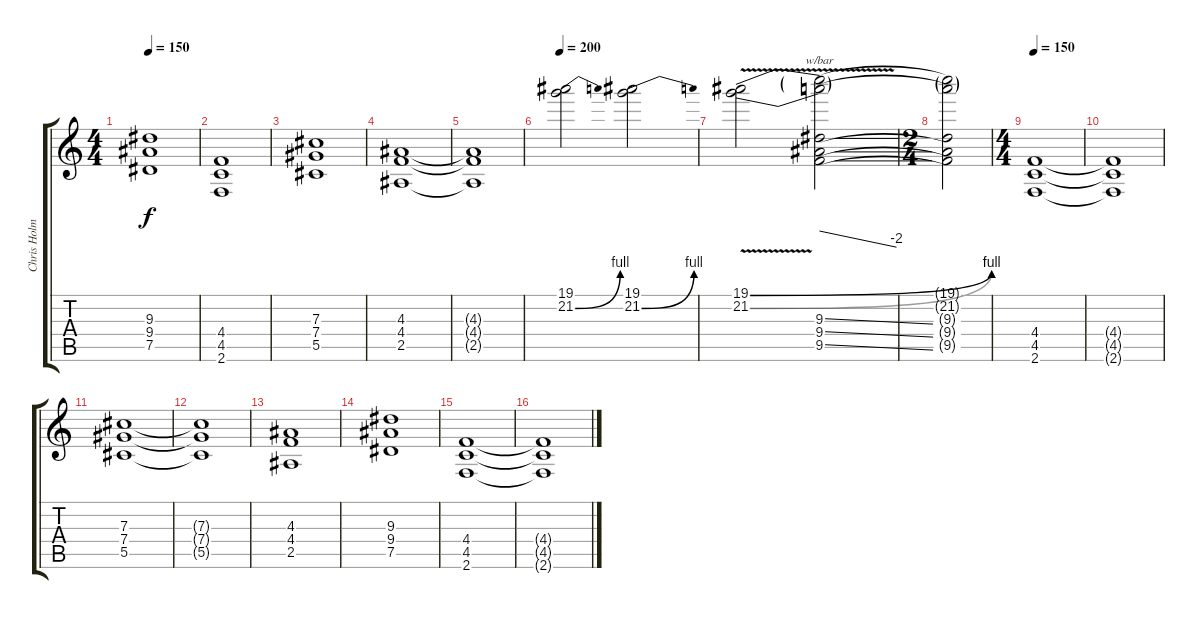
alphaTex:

\track ("Chris Holmes" "Chris Holm") {instrument distortionguitar}
\staff {score tabs}
\tuning (Eb4 Bb3 Gb3 Db3 Ab2 Eb2) {hide}
\ts (4 4)
\tempo 150
\clef g2
\ks c
(9.3 9.4 7.5).1{dy f} |
(4.4 4.5 2.6).1 |
(7.3 7.4 5.5).1 |
(4.3 4.4 2.5).1 |
(4.3{t} 4.4{t} 2.5{t}).1 |
\tempo 200
(19.1 21.2{be (bend 0 0 60 4)}).2 (19.1 21.2{be (bend 0 0 60 4)}).2 |
(19.1{be (bend 0 0 60 4) v} 21.2{be (bend 0 0 60 4)}).2 (19.1{t} 21.2{t} 9.3{ss} 9.4{ss} 9.5{ss}).2{tbe (dive default 0 0 60 -8)} |
\ts (2 4)
(19.1{t} 21.2{t} 9.3{t} 9.4{t} 9.5{t}).2 |
\ts (4 4)
\tempo 150
(4.4 4.5 2.6).1 |
(4.4{t} 4.5{t} 2.6{t}).1 |
(7.3 7.4 5.5).1 |
(7.3{t} 7.4{t} 5.5{t}).1 |
(4.3 4.4 2.5).1 |
(9.3 9.4 7.5).1 |
(4.4 4.5 2.6).1 |
(4.4{t} 4.5{t} 2.6{t}).1
